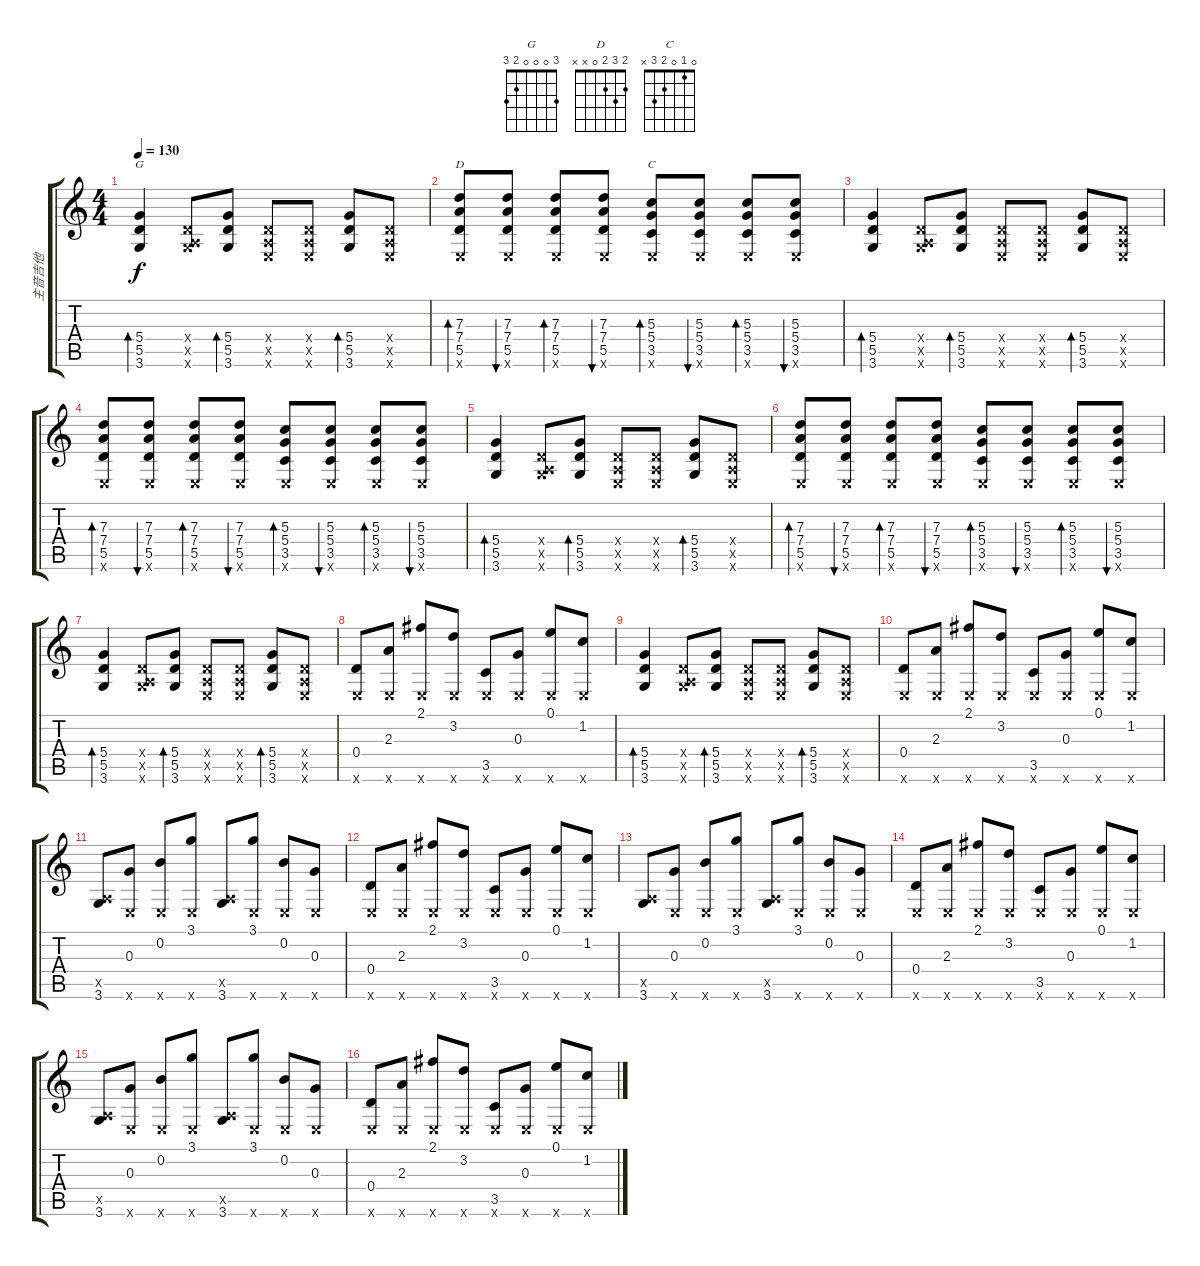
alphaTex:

\track ("主音吉他" "主音吉他") {instrument distortionguitar}
\staff {score tabs}
\tuning (E4 B3 G3 D3 A2 E2) {hide}
\chord ("G" 3 0 0 0 2 3)
\chord ("D" 2 3 2 0 x x)
\chord ("C" 0 1 0 2 3 x)
\ts (4 4)
\tempo 130
\clef g2
\ks c
(5.4 5.5 3.6).4{bd 60 ch "G" dy f} (0.4{x} 0.5{x} 3.6{x}).8 (5.4 5.5 3.6).8{bd 60} (0.4{x} 0.5{x} 0.6{x}).8 (0.4{x} 0.5{x} 0.6{x}).8 (5.4 5.5 3.6).8{bd 60} (0.4{x} 0.5{x} 0.6{x}).8 |
(7.3 7.4 5.5 0.6{x}).8{bd 60 ch "D"} (7.3 7.4 5.5 0.6{x}).8{bu 60} (7.3 7.4 5.5 0.6{x}).8{bd 60} (7.3 7.4 5.5 0.6{x}).8{bu 60} (5.3 5.4 3.5 0.6{x}).8{bd 60 ch "C"} (5.3 5.4 3.5 0.6{x}).8{bu 60} (5.3 5.4 3.5 0.6{x}).8{bd 60} (5.3 5.4 3.5 0.6{x}).8{bu 60} |
(5.4 5.5 3.6).4{bd 60} (0.4{x} 0.5{x} 3.6{x}).8 (5.4 5.5 3.6).8{bd 60} (0.4{x} 0.5{x} 0.6{x}).8 (0.4{x} 0.5{x} 0.6{x}).8 (5.4 5.5 3.6).8{bd 60} (0.4{x} 0.5{x} 0.6{x}).8 |
(7.3 7.4 5.5 0.6{x}).8{bd 60} (7.3 7.4 5.5 0.6{x}).8{bu 60} (7.3 7.4 5.5 0.6{x}).8{bd 60} (7.3 7.4 5.5 0.6{x}).8{bu 60} (5.3 5.4 3.5 0.6{x}).8{bd 60} (5.3 5.4 3.5 0.6{x}).8{bu 60} (5.3 5.4 3.5 0.6{x}).8{bd 60} (5.3 5.4 3.5 0.6{x}).8{bu 60} |
(5.4 5.5 3.6).4{bd 60} (0.4{x} 0.5{x} 3.6{x}).8 (5.4 5.5 3.6).8{bd 60} (0.4{x} 0.5{x} 0.6{x}).8 (0.4{x} 0.5{x} 0.6{x}).8 (5.4 5.5 3.6).8{bd 60} (0.4{x} 0.5{x} 0.6{x}).8 |
(7.3 7.4 5.5 0.6{x}).8{bd 60} (7.3 7.4 5.5 0.6{x}).8{bu 60} (7.3 7.4 5.5 0.6{x}).8{bd 60} (7.3 7.4 5.5 0.6{x}).8{bu 60} (5.3 5.4 3.5 0.6{x}).8{bd 60} (5.3 5.4 3.5 0.6{x}).8{bu 60} (5.3 5.4 3.5 0.6{x}).8{bd 60} (5.3 5.4 3.5 0.6{x}).8{bu 60} |
(5.4 5.5 3.6).4{bd 60} (0.4{x} 0.5{x} 3.6{x}).8 (5.4 5.5 3.6).8{bd 60} (0.4{x} 0.5{x} 0.6{x}).8 (0.4{x} 0.5{x} 0.6{x}).8 (5.4 5.5 3.6).8{bd 60} (0.4{x} 0.5{x} 0.6{x}).8 |
(0.4 0.6{x}).8{volume 10 instrument distortionguitar} (2.3 0.6{x}).8 (2.1 0.6{x}).8 (3.2 0.6{x}).8 (3.5 0.6{x}).8 (0.3 0.6{x}).8 (0.1 0.6{x}).8 (1.2 0.6{x}).8 |
(5.4 5.5 3.6).4{bd 60 volume 15} (0.4{x} 0.5{x} 3.6{x}).8 (5.4 5.5 3.6).8{bd 60} (0.4{x} 0.5{x} 0.6{x}).8 (0.4{x} 0.5{x} 0.6{x}).8 (5.4 5.5 3.6).8{bd 60} (0.4{x} 0.5{x} 0.6{x}).8 |
(0.4 0.6{x}).8{volume 10} (2.3 0.6{x}).8 (2.1 0.6{x}).8 (3.2 0.6{x}).8 (3.5 0.6{x}).8 (0.3 0.6{x}).8 (0.1 0.6{x}).8 (1.2 0.6{x}).8 |
(0.5{x} 3.6).8 (0.3 0.6{x}).8 (0.2 0.6{x}).8 (3.1 0.6{x}).8 (0.5{x} 3.6).8 (3.1 0.6{x}).8 (0.2 0.6{x}).8 (0.3 0.6{x}).8 |
(0.4 0.6{x}).8 (2.3 0.6{x}).8 (2.1 0.6{x}).8 (3.2 0.6{x}).8 (3.5 0.6{x}).8 (0.3 0.6{x}).8 (0.1 0.6{x}).8 (1.2 0.6{x}).8 |
(0.5{x} 3.6).8 (0.3 0.6{x}).8 (0.2 0.6{x}).8 (3.1 0.6{x}).8 (0.5{x} 3.6).8 (3.1 0.6{x}).8 (0.2 0.6{x}).8 (0.3 0.6{x}).8 |
(0.4 0.6{x}).8 (2.3 0.6{x}).8 (2.1 0.6{x}).8 (3.2 0.6{x}).8 (3.5 0.6{x}).8 (0.3 0.6{x}).8 (0.1 0.6{x}).8 (1.2 0.6{x}).8 |
(0.5{x} 3.6).8 (0.3 0.6{x}).8 (0.2 0.6{x}).8 (3.1 0.6{x}).8 (0.5{x} 3.6).8 (3.1 0.6{x}).8 (0.2 0.6{x}).8 (0.3 0.6{x}).8 |
(0.4 0.6{x}).8 (2.3 0.6{x}).8 (2.1 0.6{x}).8 (3.2 0.6{x}).8 (3.5 0.6{x}).8 (0.3 0.6{x}).8 (0.1 0.6{x}).8 (1.2 0.6{x}).8
